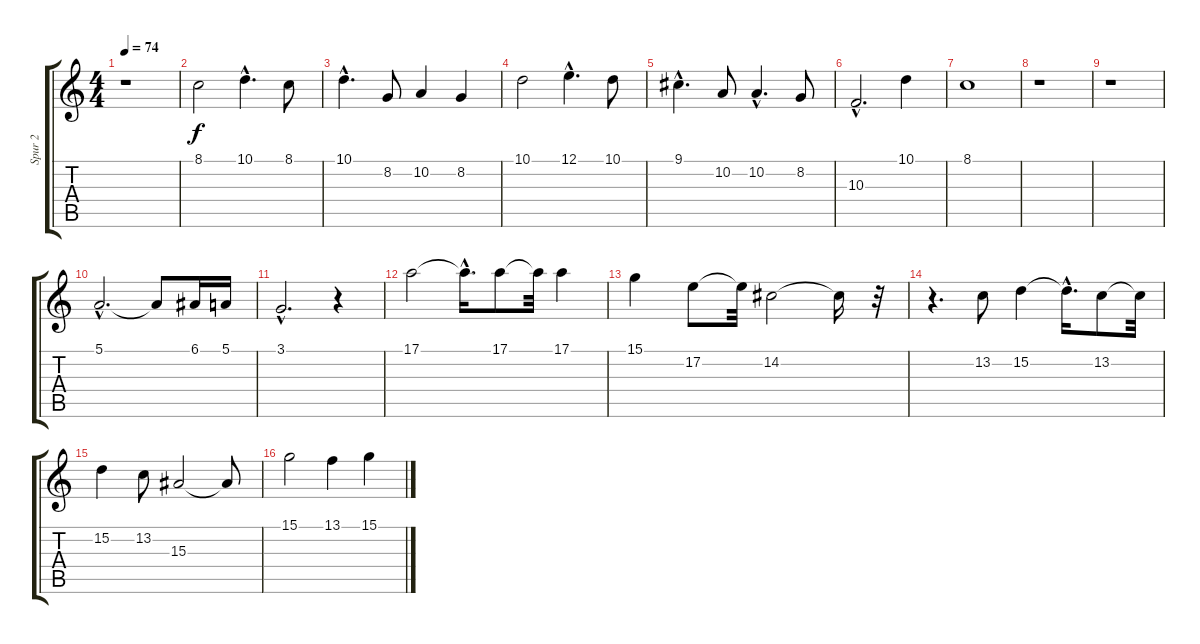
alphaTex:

\track ("Spur 2" "Spur 2") {instrument clarinet}
\staff {score tabs}
\tuning (E4 B3 G3 D3 A2 E2) {hide}
\ts (4 4)
\tempo 74
\clef g2
\ks c
r.1{dy f} |
8.1.2{volume 14} 10.1{hac}.4{d} 8.1.8 |
10.1{hac}.4{d} 8.2.8 10.2.4 8.2.4 |
10.1.2 12.1{hac}.4{d} 10.1.8 |
9.1{hac}.4{d} 10.2.8 10.2{hac}.4{d} 8.2.8 |
10.3{hac}.2{d} 10.1.4 |
8.1.1 |
r.1 |
r.1 |
5.1{hac}.2{d} 5.1{t}.8 6.1.16 5.1.16 |
3.1{hac}.2{d} r.4 |
17.1.2 17.1{hac t}.16{d} 17.1.8 17.1{t}.32 17.1.4 |
15.1.4 17.2.8 17.2{t}.32 14.2.2 14.2{t}.16 r.32 |
r.4{d} 13.2.8 15.2.4 15.2{hac t}.16{d} 13.2.8 13.2{t}.32 |
15.2.4 13.2.8 15.3.2 15.3{t}.8 |
15.1.2 13.1.4 15.1.4
